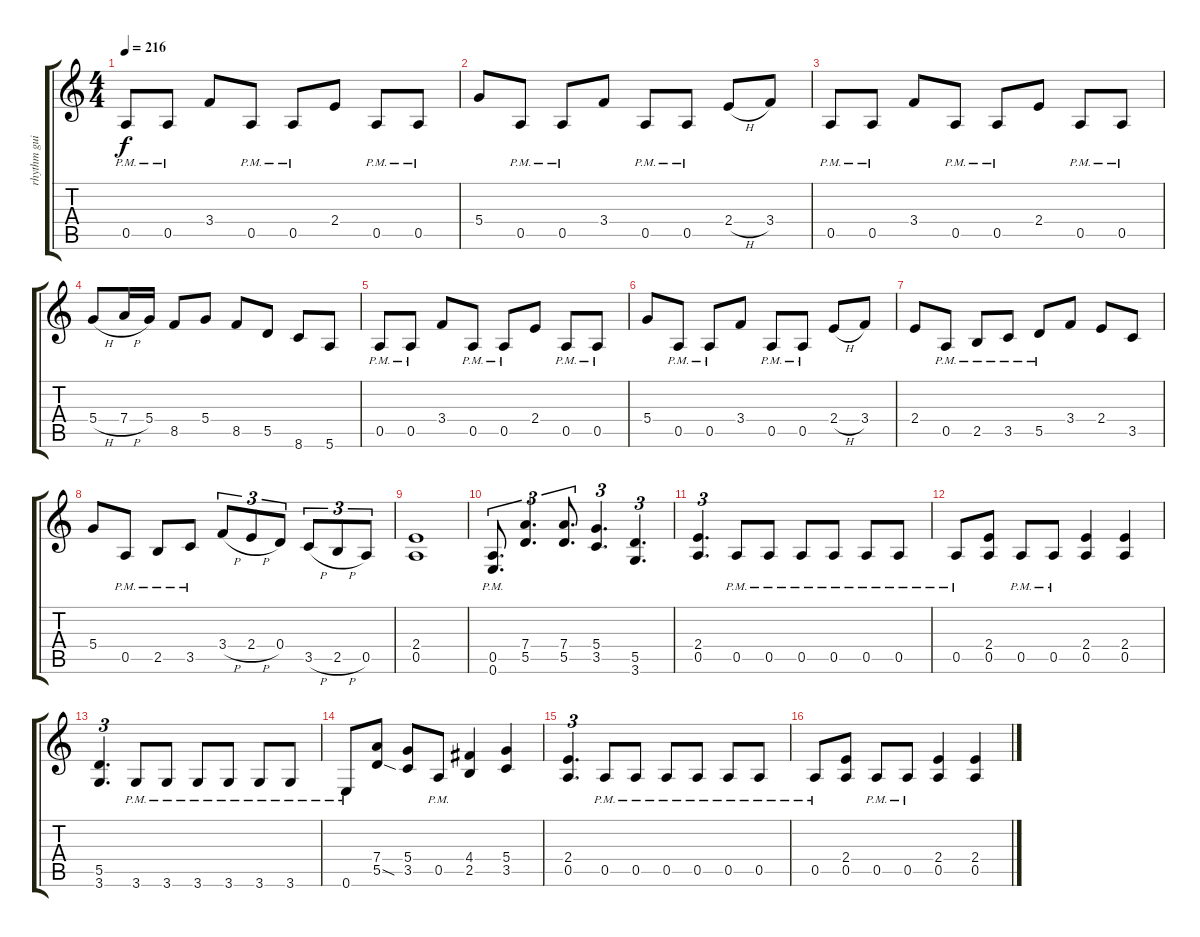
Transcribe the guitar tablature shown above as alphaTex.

\track ("rhythm guitar R" "rhythm gui") {instrument distortionguitar}
\staff {score tabs}
\tuning (E4 B3 G3 D3 A2 E2) {hide}
\ts (4 4)
\tempo 216
\clef g2
\ks c
0.5{pm}.8{dy f} 0.5{pm}.8 3.4.8 0.5{pm}.8 0.5{pm}.8 2.4.8 0.5{pm}.8 0.5{pm}.8 |
5.4.8 0.5{pm}.8 0.5{pm}.8 3.4.8 0.5{pm}.8 0.5{pm}.8 2.4{h}.8 3.4.8 |
0.5{pm}.8 0.5{pm}.8 3.4.8 0.5{pm}.8 0.5{pm}.8 2.4.8 0.5{pm}.8 0.5{pm}.8 |
5.4{h}.8 7.4{h}.16 5.4.16 8.5.8 5.4.8 8.5.8 5.5.8 8.6.8 5.6.8 |
0.5{pm}.8 0.5{pm}.8 3.4.8 0.5{pm}.8 0.5{pm}.8 2.4.8 0.5{pm}.8 0.5{pm}.8 |
5.4.8 0.5{pm}.8 0.5{pm}.8 3.4.8 0.5{pm}.8 0.5{pm}.8 2.4{h}.8 3.4.8 |
2.4.8 0.5{pm}.8 2.5{pm}.8 3.5{pm}.8 5.5{pm}.8 3.4.8 2.4.8 3.5.8 |
5.4.8 0.5{pm}.8 2.5{pm}.8 3.5{pm}.8 3.4{h}.8{tu (3 2)} 2.4{h}.8{tu (3 2)} 0.4.8{tu (3 2)} 3.5{h}.8{tu (3 2)} 2.5{h}.8{tu (3 2)} 0.5.8{tu (3 2)} |
(2.4 0.5).1 |
(0.5{pm} 0.6{pm}).8{d tu (3 2)} (7.4 5.5).4{d tu (3 2)} (7.4 5.5).8{d tu (3 2)} (5.4 3.5).4{d tu (3 2)} (5.5 3.6).4{d tu (3 2)} |
(2.4 0.5).4{d tu (3 2)} 0.5{pm}.8 0.5{pm}.8 0.5{pm}.8 0.5{pm}.8 0.5{pm}.8 0.5{pm}.8 |
0.5{pm}.8 (2.4 0.5).8 0.5{pm}.8 0.5{pm}.8 (2.4 0.5).4 (2.4 0.5).4 |
(5.5 3.6).4{d tu (3 2)} 3.6{pm}.8 3.6{pm}.8 3.6{pm}.8 3.6{pm}.8 3.6{pm}.8 3.6{pm}.8 |
0.6{pm}.8 (7.4 5.5{sod}).8 (5.4 3.5).8 0.5{pm}.8 (4.4 2.5).4 (5.4 3.5).4 |
(2.4 0.5).4{d tu (3 2)} 0.5{pm}.8 0.5{pm}.8 0.5{pm}.8 0.5{pm}.8 0.5{pm}.8 0.5{pm}.8 |
0.5{pm}.8 (2.4 0.5).8 0.5{pm}.8 0.5{pm}.8 (2.4 0.5).4 (2.4 0.5).4
